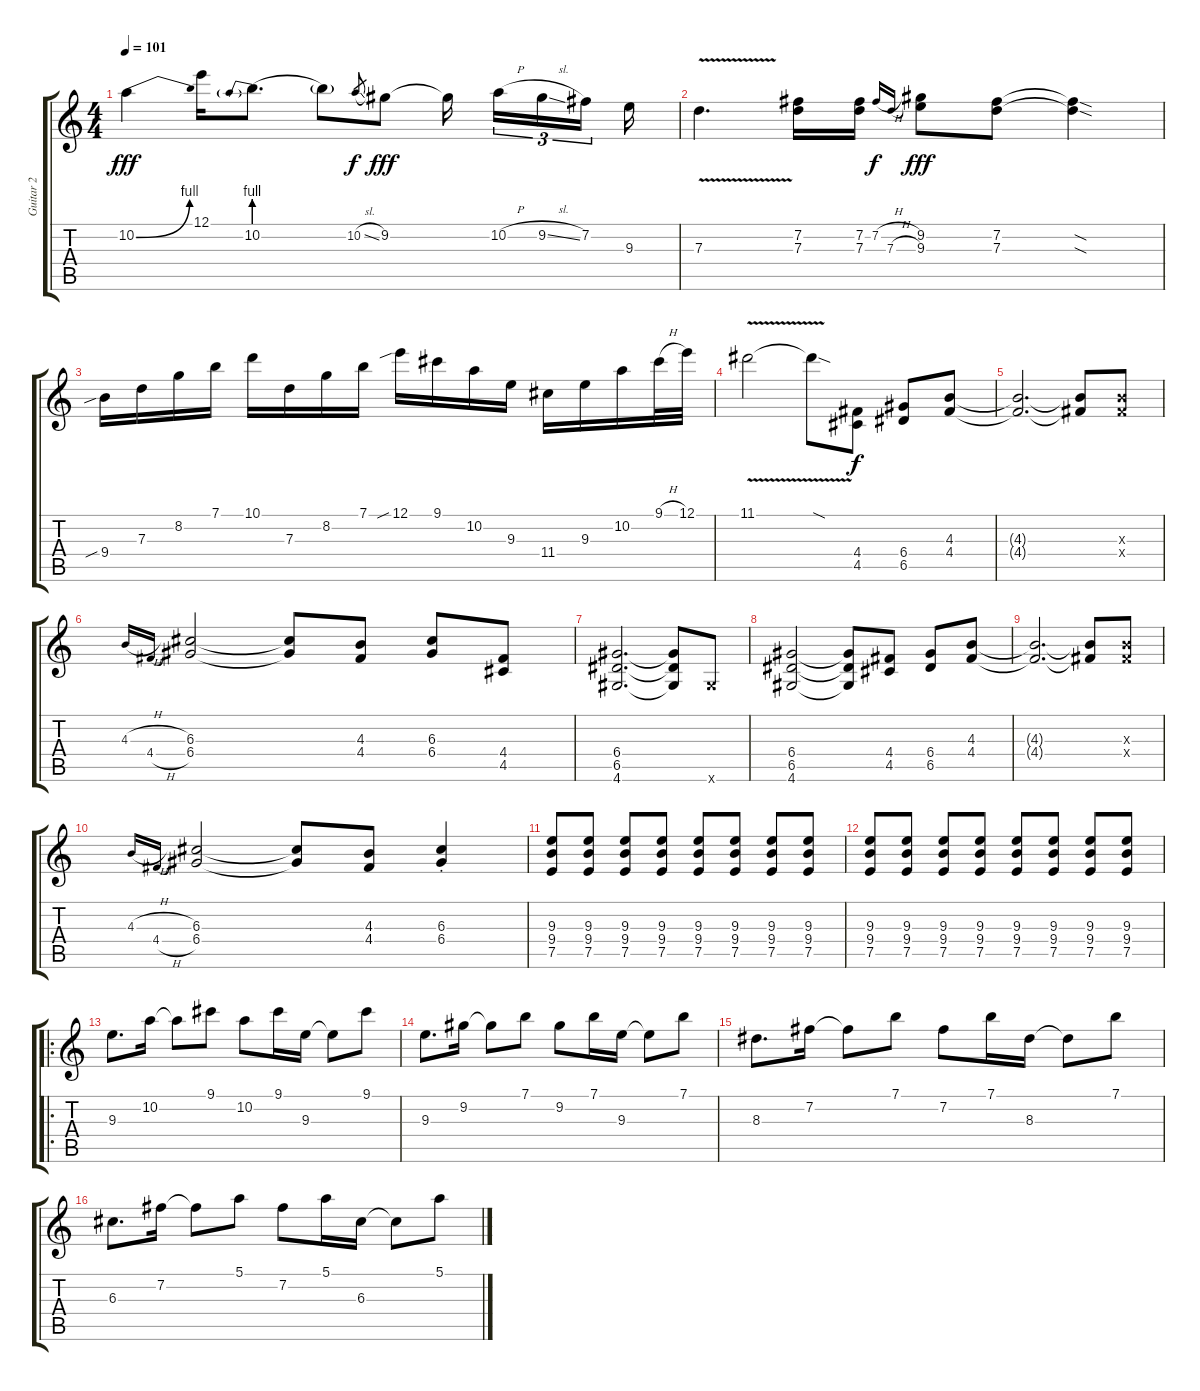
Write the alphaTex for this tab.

\track ("Guitar 2" "Guitar 2") {mute instrument distortionguitar}
\staff {score tabs}
\tuning (E4 B3 G3 D3 A2 E2) {hide}
\ts (4 4)
\tempo 101
\clef g2
\ks c
10.2{be (bend 0 0 60 4) t}.4{dy fff} 12.1.16 10.2{be (prebend 0 4 60 4)}.8{d} 10.2{t}.8 10.2{sl}.8{gr dy f} 9.2.8{dy fff} 9.2{t}.16{beam splitsecondary} 10.2{h}.16{tu (3 2)} 9.2{sl}.16{tu (3 2)} 7.2.16{tu (3 2) beam splitsecondary} 9.3.16 |
7.3{v}.4{d} (7.2 7.3).16 (7.2 7.3).16 7.2{h}.16{gr onbeat dy f} 7.3{h}.16{gr onbeat} (9.2 9.3).8{dy fff} (7.2 7.3).8 (7.2{sod t} 7.3{sod t}).4 |
9.4{sib}.16 7.3.16 8.2.16 7.1.16 10.1.16 7.3.16 8.2.16 7.1.16 12.1{sib}.16 9.1.16 10.2.16 9.3.16 11.4.16 9.3.16 10.2.16 9.1{h}.32 12.1.32 |
11.1{v}.2 11.1{sod t}.8 (4.4 4.5).8{dy f} (6.4 6.5).8 (4.3 4.4).8 |
(4.3{t} 4.4{t}).2{d} (4.3{t} 4.4{t}).8 (4.3{x} 4.4{x}).8 |
4.3{h}.16{gr onbeat} 4.4{h}.16{gr onbeat} (6.3 6.4).2 (6.3{t} 6.4{t}).8 (4.3 4.4).8 (6.3 6.4).8 (4.4 4.5).8 |
(6.4 6.5 4.6).2{d} (6.4{t} 6.5{t} 4.6{t}).8 4.6{x}.8 |
(6.4 6.5 4.6).2 (6.4{t} 6.5{t} 4.6{t}).8 (4.4 4.5).8 (6.4 6.5).8 (4.3 4.4).8 |
(4.3{t} 4.4{t}).2{d} (4.3{t} 4.4{t}).8 (4.3{x} 4.4{x}).8 |
4.3{h}.16{gr onbeat} 4.4{h}.16{gr onbeat} (6.3 6.4).2 (6.3{t} 6.4{t}).8 (4.3 4.4).8 (6.3{st} 6.4{st}).4 |
(9.3 9.4 7.5).8 (9.3 9.4 7.5).8 (9.3 9.4 7.5).8 (9.3 9.4 7.5).8 (9.3 9.4 7.5).8 (9.3 9.4 7.5).8 (9.3 9.4 7.5).8 (9.3 9.4 7.5).8 |
(9.3 9.4 7.5).8 (9.3 9.4 7.5).8 (9.3 9.4 7.5).8 (9.3 9.4 7.5).8 (9.3 9.4 7.5).8 (9.3 9.4 7.5).8 (9.3 9.4 7.5).8 (9.3 9.4 7.5).8 |
\ro
9.3.8{d} 10.2.16 10.2{t}.8 9.1.8 10.2.8 9.1.16 9.3.16 9.3{t}.8 9.1.8 |
9.3.8{d} 9.2.16 9.2{t}.8 7.1.8 9.2.8 7.1.16 9.3.16 9.3{t}.8 7.1.8 |
8.3.8{d} 7.2.16 7.2{t}.8 7.1.8 7.2.8 7.1.16 8.3.16 8.3{t}.8 7.1.8 |
6.3.8{d} 7.2.16 7.2{t}.8 5.1.8 7.2.8 5.1.16 6.3.16 6.3{t}.8 5.1.8
